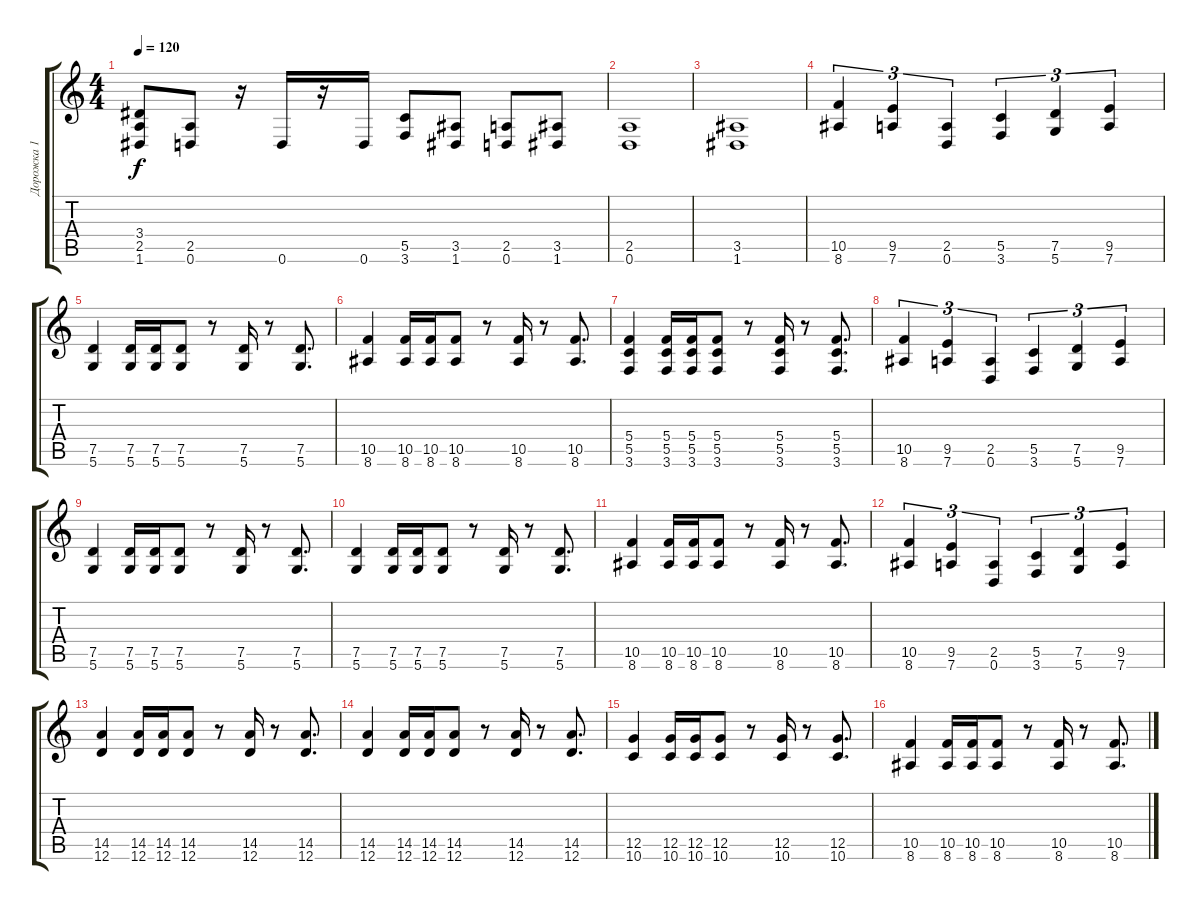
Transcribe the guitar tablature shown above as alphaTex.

\track ("Дорожка 1" "Дорожка 1") {instrument distortionguitar}
\staff {score tabs}
\tuning (D4 A3 F3 C3 G2 D2) {hide}
\ts (4 4)
\tempo 120
\clef g2
\ks c
(3.4 2.5 1.6).8{dy f} (2.5 0.6).8 r.16 0.6.16 r.16 0.6.16 (5.5 3.6).8 (3.5 1.6).8 (2.5 0.6).8 (3.5 1.6).8 |
(2.5 0.6).1 |
(3.5 1.6).1 |
(10.5 8.6).4{tu (3 2)} (9.5 7.6).4{tu (3 2)} (2.5 0.6).4{tu (3 2)} (5.5 3.6).4{tu (3 2)} (7.5 5.6).4{tu (3 2)} (9.5 7.6).4{tu (3 2)} |
(7.5 5.6).4 (7.5 5.6).16 (7.5 5.6).16 (7.5 5.6).8 r.8 (7.5 5.6).16 r.8 (7.5 5.6).8{d} |
(10.5 8.6).4 (10.5 8.6).16 (10.5 8.6).16 (10.5 8.6).8 r.8 (10.5 8.6).16 r.8 (10.5 8.6).8{d} |
(5.4 5.5 3.6).4 (5.4 5.5 3.6).16 (5.4 5.5 3.6).16 (5.4 5.5 3.6).8 r.8 (5.4 5.5 3.6).16 r.8 (5.4 5.5 3.6).8{d} |
(10.5 8.6).4{tu (3 2)} (9.5 7.6).4{tu (3 2)} (2.5 0.6).4{tu (3 2)} (5.5 3.6).4{tu (3 2)} (7.5 5.6).4{tu (3 2)} (9.5 7.6).4{tu (3 2)} |
(7.5 5.6).4 (7.5 5.6).16 (7.5 5.6).16 (7.5 5.6).8 r.8 (7.5 5.6).16 r.8 (7.5 5.6).8{d} |
(7.5 5.6).4 (7.5 5.6).16 (7.5 5.6).16 (7.5 5.6).8 r.8 (7.5 5.6).16 r.8 (7.5 5.6).8{d} |
(10.5 8.6).4 (10.5 8.6).16 (10.5 8.6).16 (10.5 8.6).8 r.8 (10.5 8.6).16 r.8 (10.5 8.6).8{d} |
(10.5 8.6).4{tu (3 2)} (9.5 7.6).4{tu (3 2)} (2.5 0.6).4{tu (3 2)} (5.5 3.6).4{tu (3 2)} (7.5 5.6).4{tu (3 2)} (9.5 7.6).4{tu (3 2)} |
(14.5 12.6).4 (14.5 12.6).16 (14.5 12.6).16 (14.5 12.6).8 r.8 (14.5 12.6).16 r.8 (14.5 12.6).8{d} |
(14.5 12.6).4 (14.5 12.6).16 (14.5 12.6).16 (14.5 12.6).8 r.8 (14.5 12.6).16 r.8 (14.5 12.6).8{d} |
(12.5 10.6).4 (12.5 10.6).16 (12.5 10.6).16 (12.5 10.6).8 r.8 (12.5 10.6).16 r.8 (12.5 10.6).8{d} |
(10.5 8.6).4 (10.5 8.6).16 (10.5 8.6).16 (10.5 8.6).8 r.8 (10.5 8.6).16 r.8 (10.5 8.6).8{d}
